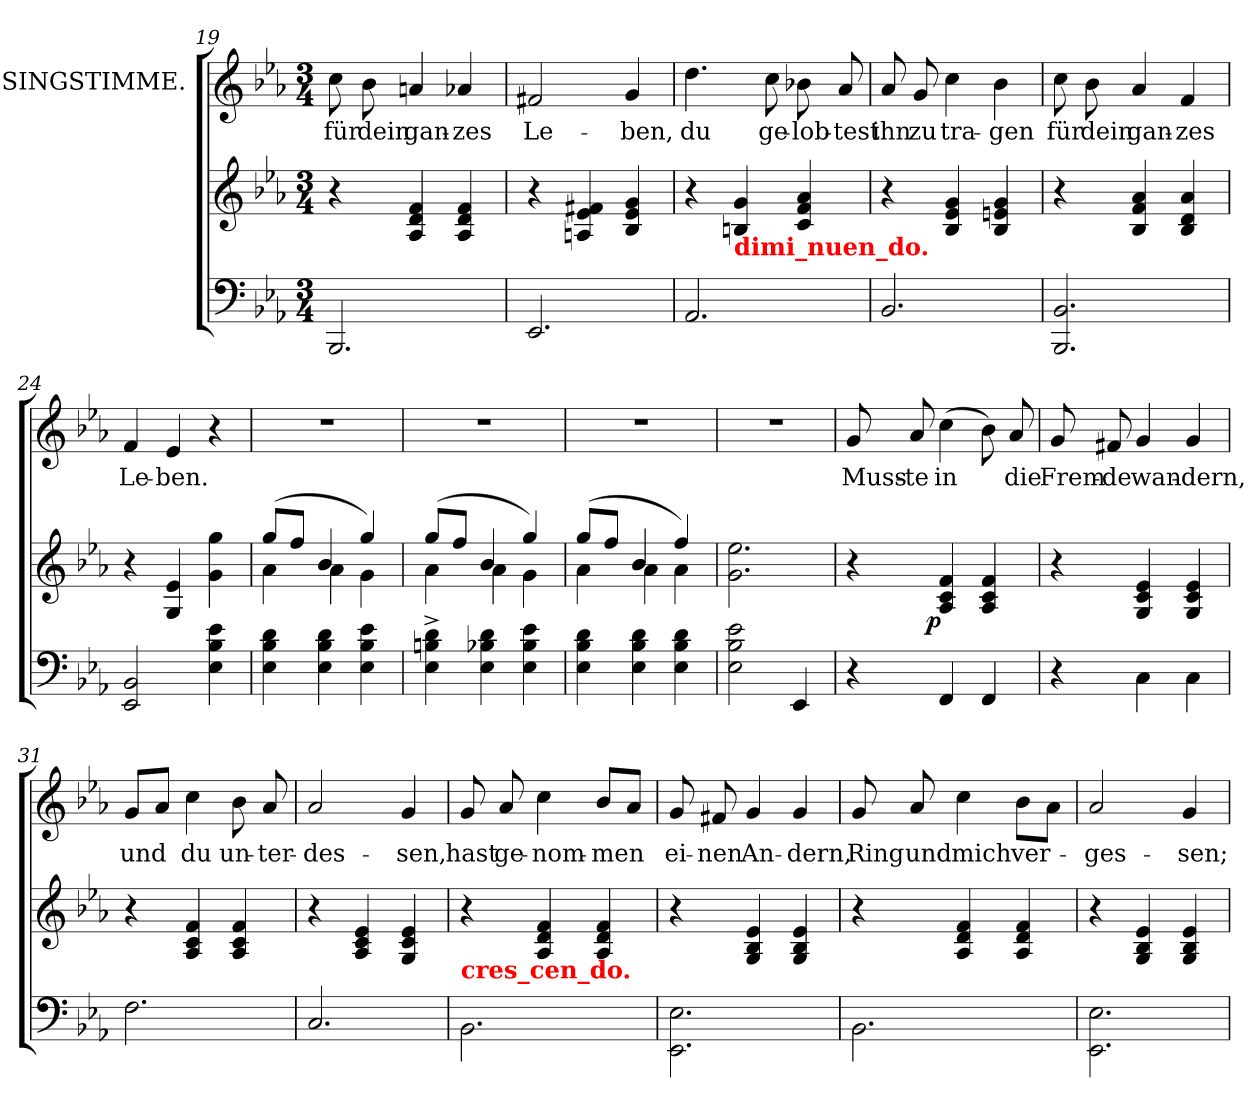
**kern	**kern	**dynam	**kern	**text
*part2	*part2	*part2	*part1	*part1
*staff3	*staff2	*staff2/3	*staff1	*staff1
*	*	*	*I"SINGSTIMME.	*
*clefF4	*clefG2	*	*clefG2	*
*k[b-e-a-]	*k[b-e-a-]	*	*k[b-e-a-]	*
*E-:	*E-:	*	*E-:	*
*M3/4	*M3/4	*	*M3/4	*
=19	=19	=19	=19	=19
2.BBB-	4r	.	8cc	für
.	.	.	8b-	dein
.	4f/ 4d/ 4A-/	.	4an	gan-
.	4f/ 4d/ 4A-/	.	4a-X	-zes
=20	=20	=20	=20	=20
2.EE-	4r	.	2f#X	Le-
.	4f#X 4e- 4An	.	.	.
.	4g 4e- 4B-	.	4g	-ben,
=21	=21	=21	=21	=21
2.AA-	4r	.	4.dd	du
!	!LO:TX:b:B:color=red:t=dimi_nuen_do.	!	!	!
.	4g 4Bn	.	.	.
.	.	.	8cc	ge-
.	4a- 4f 4c	.	8b-X	-lob-
.	.	.	8a-	-test
=22	=22	=22	=22	=22
2.BB-	4r	.	8a-	ihn
.	.	.	8g	zu
.	4g 4e- 4B-	.	4cc	tra-
.	4g 4en 4B-	.	4b-	-gen
=23	=23	=23	=23	=23
2.BB- 2.BBB-	4r	.	8cc	für
.	.	.	8b-	dein
.	4a- 4f 4B-	.	4a-	gan-
.	4a- 4d 4B-	.	4f	-zes
=24	=24	=24	=24	=24
2BB-/ 2EE-/	4r	.	4f	Le-
.	4e-/ 4G/	.	4e-	-ben.
4e-\ 4B-\ 4E-\	4gg\ 4g\	.	4r	.
=25	=25	=25	=25	=25
*	*^	*	*	*
4d 4B- 4E-	(>8ggL	4a-\	.	2.r	.
.	8ffJ	.	.	.	.
4d 4B- 4E-	4b-	4a-	.	.	.
4e- 4B- 4E-	4gg)	4g	.	.	.
=26	=26	=26	=26	=26	=26
4d^> 4Bn^> 4E-^>	(>8ggL	4a-	.	2.r	.
.	8ffJ	.	.	.	.
4d 4B-X 4E-	4b-	4a-	.	.	.
4e- 4B- 4E-	4gg)	4g	.	.	.
=27	=27	=27	=27	=27	=27
4d 4B- 4E-	(>8ggL	4a-	.	2.r	.
.	8ffJ	.	.	.	.
4d 4B- 4E-	4b-	4a-	.	.	.
4d 4B- 4E-	4ff)	4a-	.	.	.
*	*v	*v	*	*	*
=28	=28	=28	=28	=28
2e-\ 2B-\ 2E-\	2.ee-\ 2.g\	.	2.r	.
4EE-/	.	.	.	.
=29	=29	=29	=29	=29
4r	4r	.	8g	Muss-
.	.	.	8a-	-te
!	!	!LO:DY:rj	!	!
4FF	4f 4c 4A-	p	(>4cc	in
4FF	4f 4c 4A-	.	8b-)	.
.	.	.	8a-	die
=30	=30	=30	=30	=30
4r	4r	.	8g	Frem-
.	.	.	8f#X	-de
4C\	4e-/ 4c/ 4G/	.	4g	wan-
4C\	4e-/ 4c/ 4G/	.	4g	-dern,
=31	=31	=31	=31	=31
2.F	4r	.	8gL	und
.	.	.	8a-J	.
.	4f 4c 4A-	.	4cc	du
.	4f 4c 4A-	.	8b-	un-
.	.	.	8a-	-ter-
=32	=32	=32	=32	=32
2.C/	4r	.	2a-	-des-
.	4e- 4c 4A-	.	.	.
.	4e- 4c 4G	.	4g	-sen,
=33	=33	=33	=33	=33
!	!LO:TX:b:B:color=red:t=cres_cen_do.	!	!	!
2.BB-\	4r	.	8g	hast
.	.	.	8a-	ge-
.	4f/ 4d/ 4A-/	.	4cc	-nom-
.	4f/ 4d/ 4A-/	.	8b-L	-men
.	.	.	8a-J	.
=34	=34	=34	=34	=34
2.E-\ 2.EE-\	4r	.	8g	ei-
.	.	.	8f#X	-nen
.	4e-/ 4B-/ 4G/	.	4g	An-
.	4e-/ 4B-/ 4G/	.	4g	-dern,
=35	=35	=35	=35	=35
2.BB-\	4r	.	8g	Ring
.	.	.	8a-	und
.	4f/ 4d/ 4A-/	.	4cc	mich
.	4f/ 4d/ 4A-/	.	8b-\L	ver-
.	.	.	8a-J	.
=36	=36	=36	=36	=36
2.E-\ 2.EE-\	4r	.	2a-	-ges-
.	4e-/ 4B-/ 4G/	.	.	.
.	4e-/ 4B-/ 4G/	.	4g	-sen;
=	=	=	=	=
*-	*-	*-	*-	*-
